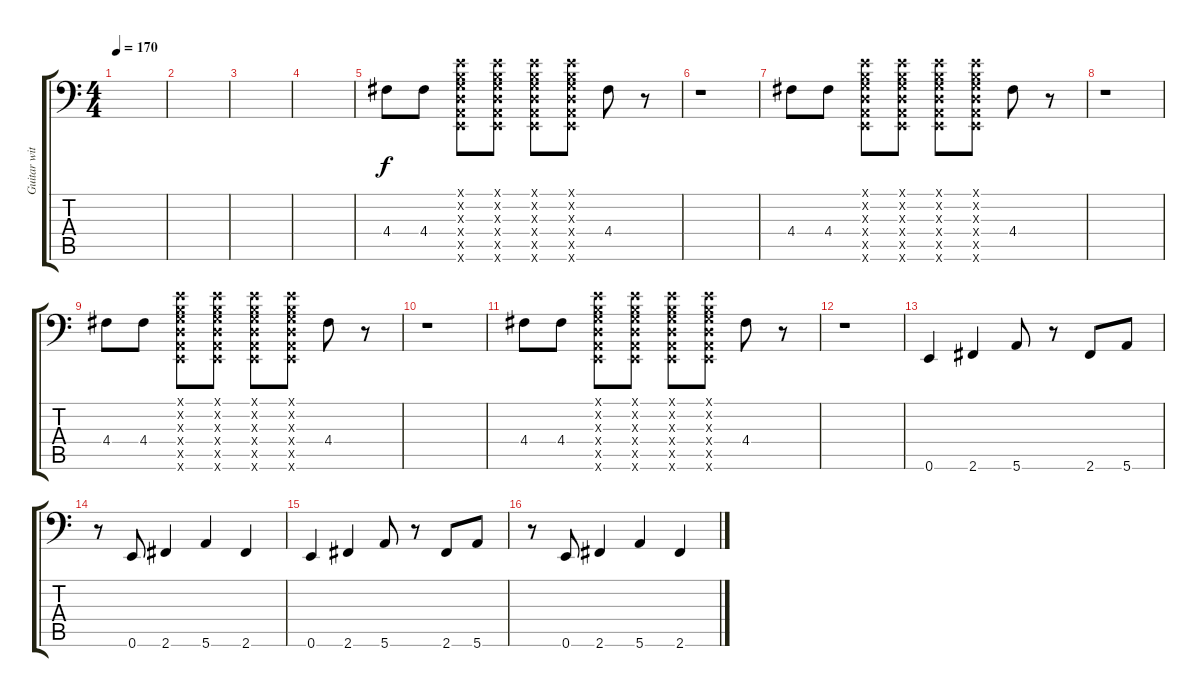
\track ("Guitar with pitch" "Guitar wit") {instrument overdrivenguitar}
\staff {score tabs}
\tuning (E3 B2 G2 D2 A1 E1) {hide}
\ts (4 4)
\tempo 170
\clef f4
\ks c
|
|
|
|
4.4.8 4.4.8 (0.1{x} 0.2{x} 0.3{x} 0.4{x} 0.5{x} 0.6{x}).8 (0.1{x} 0.2{x} 0.3{x} 0.4{x} 0.5{x} 0.6{x}).8 (0.1{x} 0.2{x} 0.3{x} 0.4{x} 0.5{x} 0.6{x}).8 (0.1{x} 0.2{x} 0.3{x} 0.4{x} 0.5{x} 0.6{x}).8 4.4.8 r.8 |
r.1 |
4.4.8 4.4.8 (0.1{x} 0.2{x} 0.3{x} 0.4{x} 0.5{x} 0.6{x}).8 (0.1{x} 0.2{x} 0.3{x} 0.4{x} 0.5{x} 0.6{x}).8 (0.1{x} 0.2{x} 0.3{x} 0.4{x} 0.5{x} 0.6{x}).8 (0.1{x} 0.2{x} 0.3{x} 0.4{x} 0.5{x} 0.6{x}).8 4.4.8 r.8 |
r.1 |
4.4.8 4.4.8 (0.1{x} 0.2{x} 0.3{x} 0.4{x} 0.5{x} 0.6{x}).8 (0.1{x} 0.2{x} 0.3{x} 0.4{x} 0.5{x} 0.6{x}).8 (0.1{x} 0.2{x} 0.3{x} 0.4{x} 0.5{x} 0.6{x}).8 (0.1{x} 0.2{x} 0.3{x} 0.4{x} 0.5{x} 0.6{x}).8 4.4.8 r.8 |
r.1 |
4.4.8 4.4.8 (0.1{x} 0.2{x} 0.3{x} 0.4{x} 0.5{x} 0.6{x}).8 (0.1{x} 0.2{x} 0.3{x} 0.4{x} 0.5{x} 0.6{x}).8 (0.1{x} 0.2{x} 0.3{x} 0.4{x} 0.5{x} 0.6{x}).8 (0.1{x} 0.2{x} 0.3{x} 0.4{x} 0.5{x} 0.6{x}).8 4.4.8 r.8 |
r.1 |
0.6.4 2.6.4 5.6.8 r.8 2.6.8 5.6.8 |
r.8 0.6.8 2.6.4 5.6.4 2.6.4 |
0.6.4 2.6.4 5.6.8 r.8 2.6.8 5.6.8 |
r.8 0.6.8 2.6.4 5.6.4 2.6.4
